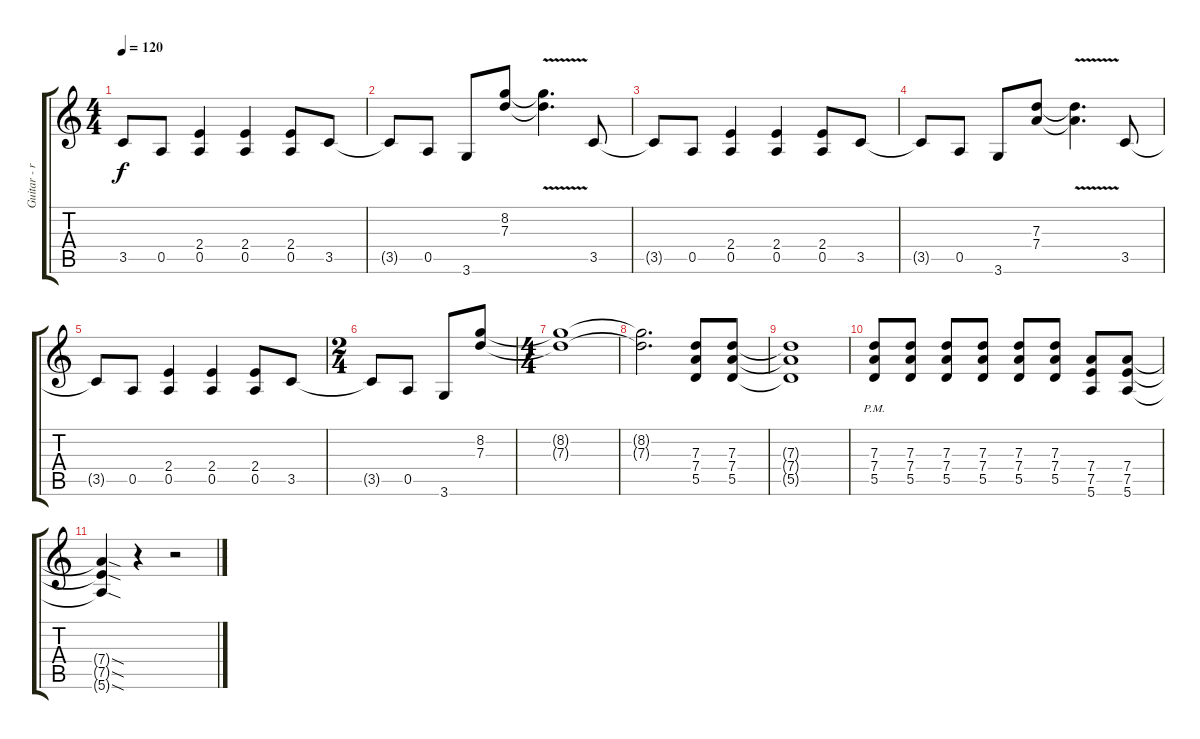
\track ("Guitar - right" "Guitar - r") {instrument distortionguitar}
\staff {score tabs}
\tuning (E4 B3 G3 D3 A2 E2) {hide}
\ts (4 4)
\tempo 120
\clef g2
\ks c
3.5{t}.8{dy f} 0.5.8 (2.4 0.5).4 (2.4 0.5).4 (2.4 0.5).8 3.5.8 |
3.5{t}.8 0.5.8 3.6.8 (8.2 7.3).8 (8.2{v t} 7.3{v t}).4{d} 3.5.8 |
3.5{t}.8 0.5.8 (2.4 0.5).4 (2.4 0.5).4 (2.4 0.5).8 3.5.8 |
3.5{t}.8 0.5.8 3.6.8 (7.3 7.4).8 (7.3{v t} 7.4{v t}).4{d} 3.5.8 |
3.5{t}.8 0.5.8 (2.4 0.5).4 (2.4 0.5).4 (2.4 0.5).8 3.5.8 |
\ts (2 4)
3.5{t}.8 0.5.8 3.6.8 (8.2 7.3).8 |
\ts (4 4)
(8.2{t} 7.3{t}).1 |
(8.2{t} 7.3{t}).2{d} (7.3 7.4 5.5).8 (7.3 7.4 5.5).8 |
(7.3{t} 7.4{t} 5.5{t}).1 |
(7.3{pm} 7.4{pm} 5.5{pm}).8 (7.3 7.4 5.5).8 (7.3 7.4 5.5).8 (7.3 7.4 5.5).8 (7.3 7.4 5.5).8 (7.3 7.4 5.5).8 (7.4 7.5 5.6).8 (7.4 7.5 5.6).8 |
(7.4{sod t} 7.5{sod t} 5.6{sod t}).4 r.4 r.2
